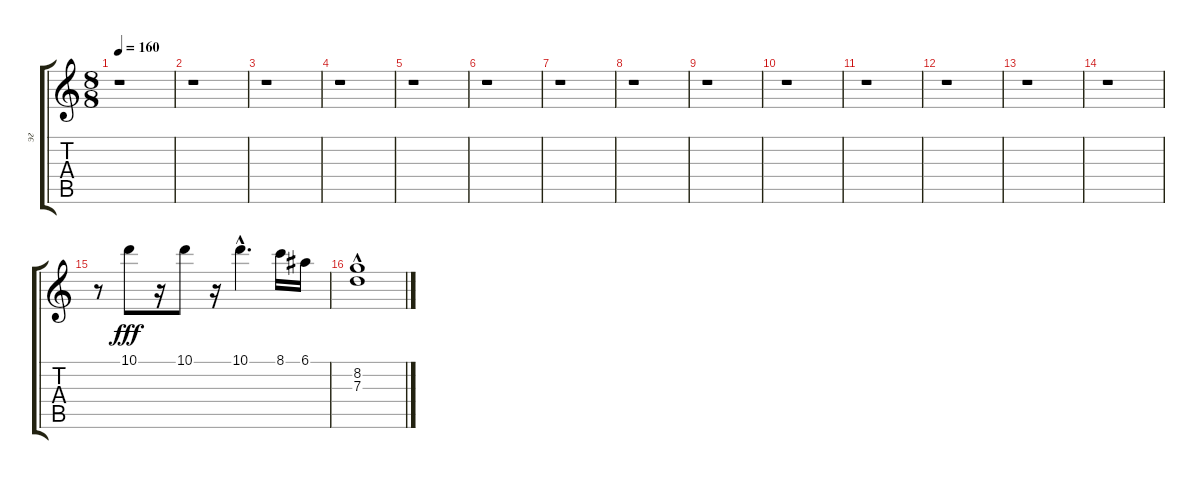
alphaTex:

\track ("эг" "эг") {instrument overdrivenguitar}
\staff {score tabs}
\tuning (E4 B3 G3 D3 A2 E2) {hide}
\ts (8 8)
\tempo 160
\clef g2
\ks c
r.1{dy f} |
r.1 |
r.1 |
r.1 |
r.1 |
r.1 |
r.1 |
r.1 |
r.1 |
r.1 |
r.1 |
r.1 |
r.1 |
r.1 |
r.8 10.1.8{dy fff volume 16} r.16 10.1.8 r.16 10.1{hac}.4{d} 8.1.16 6.1.16 |
(8.2{hac} 7.3).1
